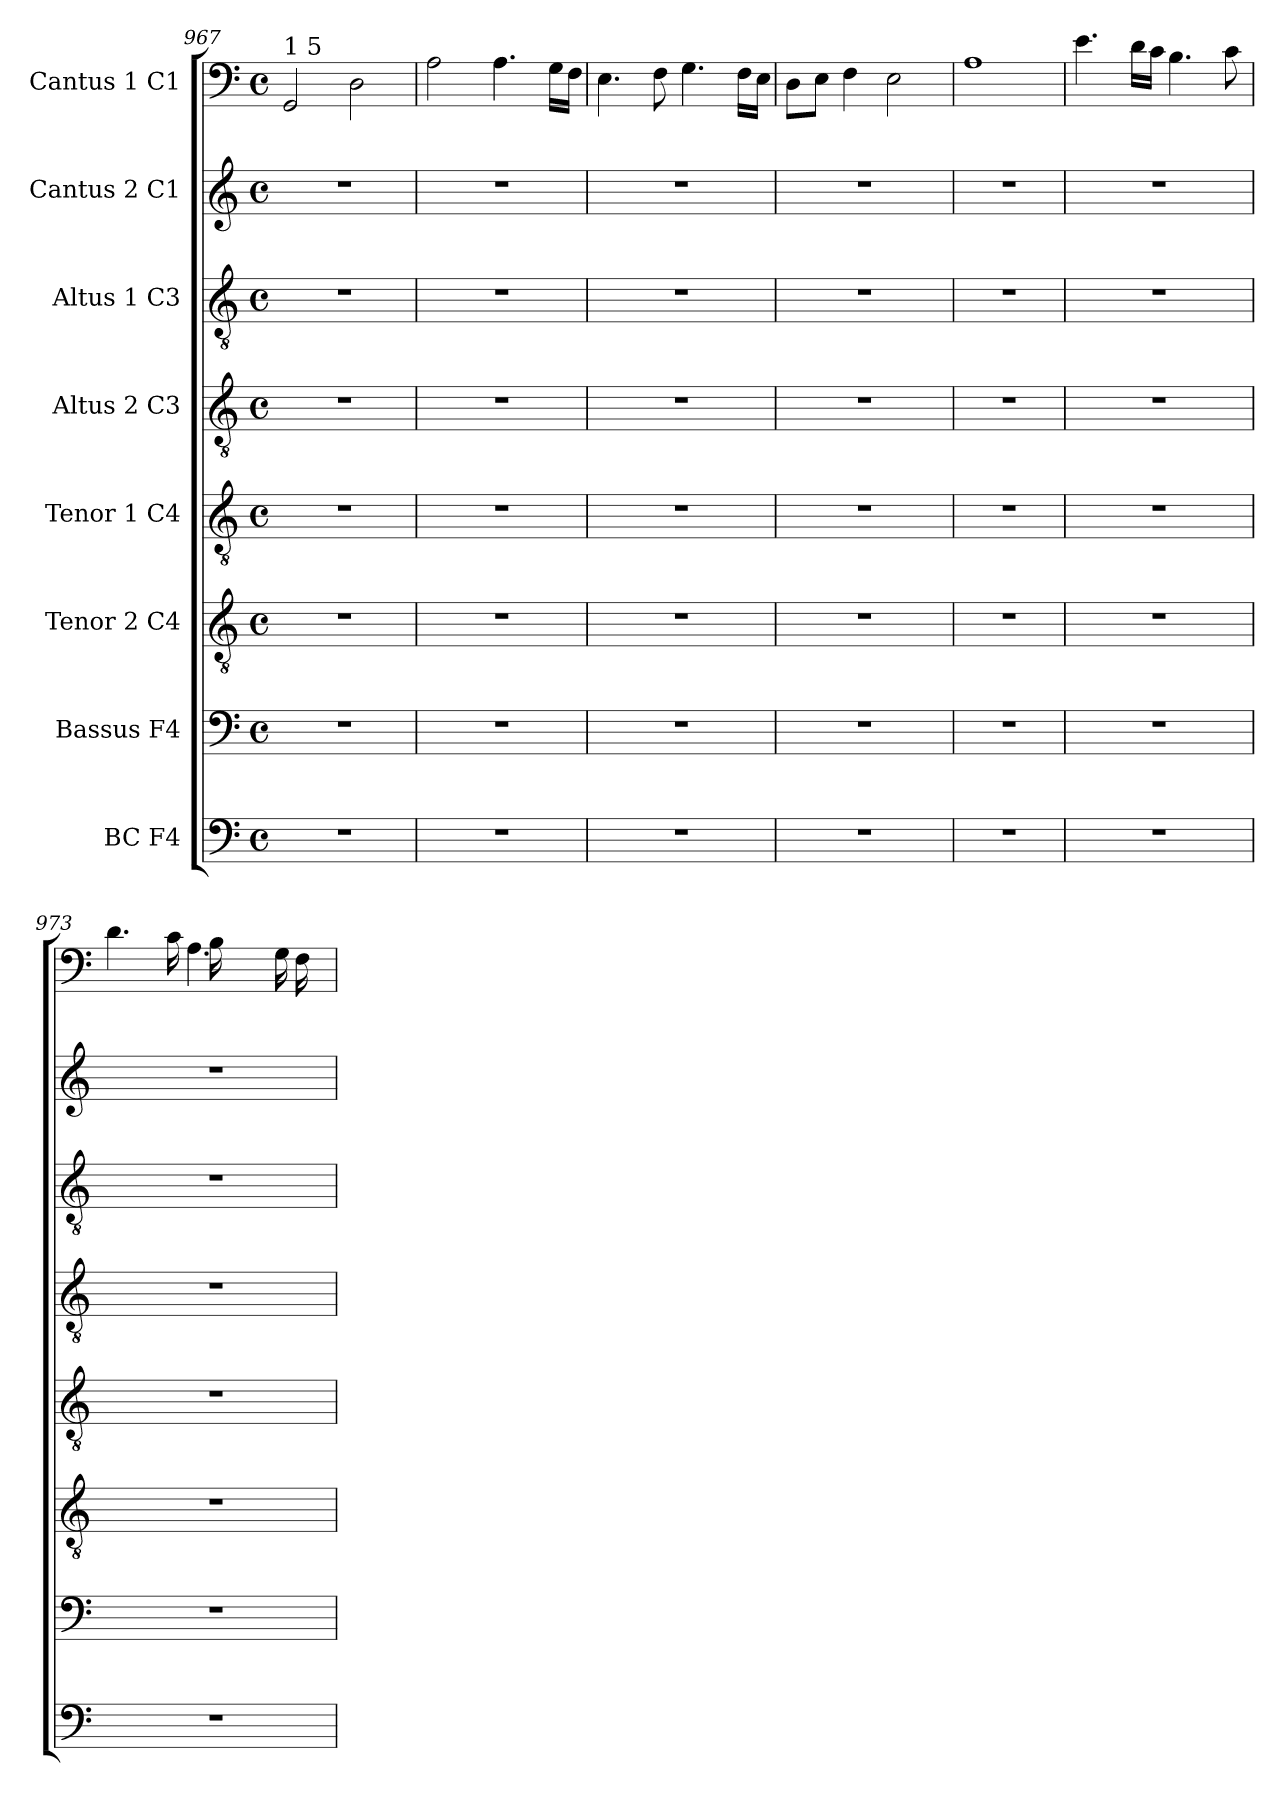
**kern	**kern	**kern	**kern	**kern	**kern	**kern	**kern	**text
*part8	*part7	*part6	*part5	*part4	*part3	*part2	*part1	*part1
*staff8	*staff7	*staff6	*staff5	*staff4	*staff3	*staff2	*staff1	*staff1
*I"BC  F4	*I"Bassus  F4	*I"Tenor 2  C4	*I"Tenor 1  C4	*I"Altus 2  C3	*I"Altus 1  C3	*I"Cantus 2  C1	*I"Cantus 1  C1	*
!!LO:LB:g=z
*clefF4	*clefF4	*clefGv2	*clefGv2	*clefGv2	*clefGv2	*clefG2	*clefF4	*
*k[]	*k[]	*k[]	*k[]	*k[]	*k[]	*k[]	*k[]	*
*C:	*C:	*C:	*C:	*C:	*C:	*C:	*C:	*
*M4/4	*M4/4	*M4/4	*M4/4	*M4/4	*M4/4	*M4/4	*M4/4	*
*met(c)	*met(c)	*met(c)	*met(c)	*met(c)	*met(c)	*met(c)	*met(c)	*
=967	=967	=967	=967	=967	=967	=967	=967	=967
!	!	!	!	!	!	!	!LO:TX:a:t=1 5	!
!	!	!	!	!	!	!	!	!LO:LY:b:cj
1r	1r	1r	1r	1r	1r	1r	2GG/	.
!	!	!	!	!	!	!	!	!LO:LY:b:cj
.	.	.	.	.	.	.	2D\	.
=968	=968	=968	=968	=968	=968	=968	=968	=968
!	!	!	!	!	!	!	!	!LO:LY:b:cj
1r	1r	1r	1r	1r	1r	1r	2A\	.
!	!	!	!	!	!	!	!	!LO:LY:b:cj
.	.	.	.	.	.	.	4.A\	.
!	!	!	!	!	!	!	!	!LO:LY:b:cj
.	.	.	.	.	.	.	16G\L	.
!	!	!	!	!	!	!	!	!LO:LY:b:cj
.	.	.	.	.	.	.	16F\J	.
=969	=969	=969	=969	=969	=969	=969	=969	=969
!	!	!	!	!	!	!	!	!LO:LY:b:cj
1r	1r	1r	1r	1r	1r	1r	4.E\	.
!	!	!	!	!	!	!	!	!LO:LY:b:cj
.	.	.	.	.	.	.	8F\	.
!	!	!	!	!	!	!	!	!LO:LY:b:cj
.	.	.	.	.	.	.	4.G\	.
!	!	!	!	!	!	!	!	!LO:LY:b:cj
.	.	.	.	.	.	.	16F\L	.
!	!	!	!	!	!	!	!	!LO:LY:b:cj
.	.	.	.	.	.	.	16E\J	.
=970	=970	=970	=970	=970	=970	=970	=970	=970
!	!	!	!	!	!	!	!	!LO:LY:b:cj
1r	1r	1r	1r	1r	1r	1r	8D\L	.
!	!	!	!	!	!	!	!	!LO:LY:b:cj
.	.	.	.	.	.	.	8E\J	.
!	!	!	!	!	!	!	!	!LO:LY:b:cj
.	.	.	.	.	.	.	4F\	.
!	!	!	!	!	!	!	!	!LO:LY:b:cj
.	.	.	.	.	.	.	2E\	.
=971	=971	=971	=971	=971	=971	=971	=971	=971
!	!	!	!	!	!	!	!	!LO:LY:b:cj
1r	1r	1r	1r	1r	1r	1r	1A	.
=972	=972	=972	=972	=972	=972	=972	=972	=972
!	!	!	!	!	!	!	!	!LO:LY:b:cj
1r	1r	1r	1r	1r	1r	1r	4.e\	.
!	!	!	!	!	!	!	!	!LO:LY:b:cj
.	.	.	.	.	.	.	16d\L	.
!	!	!	!	!	!	!	!	!LO:LY:b:cj
.	.	.	.	.	.	.	16c\J	.
!	!	!	!	!	!	!	!	!LO:LY:b:cj
.	.	.	.	.	.	.	4.B\	.
!	!	!	!	!	!	!	!	!LO:LY:b:cj
.	.	.	.	.	.	.	8c\	.
!!LO:PB:g=z
=973	=973	=973	=973	=973	=973	=973	=973	=973
!	!	!	!	!	!	!	!	!LO:LY:b:cj
*	*	*	*	*	*	*	*^	*
1r	1r	1r	1r	1r	1r	1r	4.d\	4..ryy	.
!	!	!	!	!	!	!	!	!	!LO:LY:b:cj
.	.	.	.	.	.	.	16c\L	.	.
!	!	!	!	!	!	!	!	!	!LO:LY:b:cj
.	.	.	.	.	.	.	4.A\	16B\	.
.	.	.	.	.	.	.	.	16ryy	.
.	.	.	.	.	.	.	.	4..ryy	.
!	!	!	!	!	!	!	!	!	!LO:LY:b:cj
.	.	.	.	.	.	.	16G\L	.	.
!	!	!	!	!	!	!	!	!	!LO:LY:b:cj
.	.	.	.	.	.	.	16F\J	.	.
.	.	.	.	.	.	.	16ryy	.	.
*	*	*	*	*	*	*	*v	*v	*
=	=	=	=	=	=	=	=	=
*-	*-	*-	*-	*-	*-	*-	*-	*-
